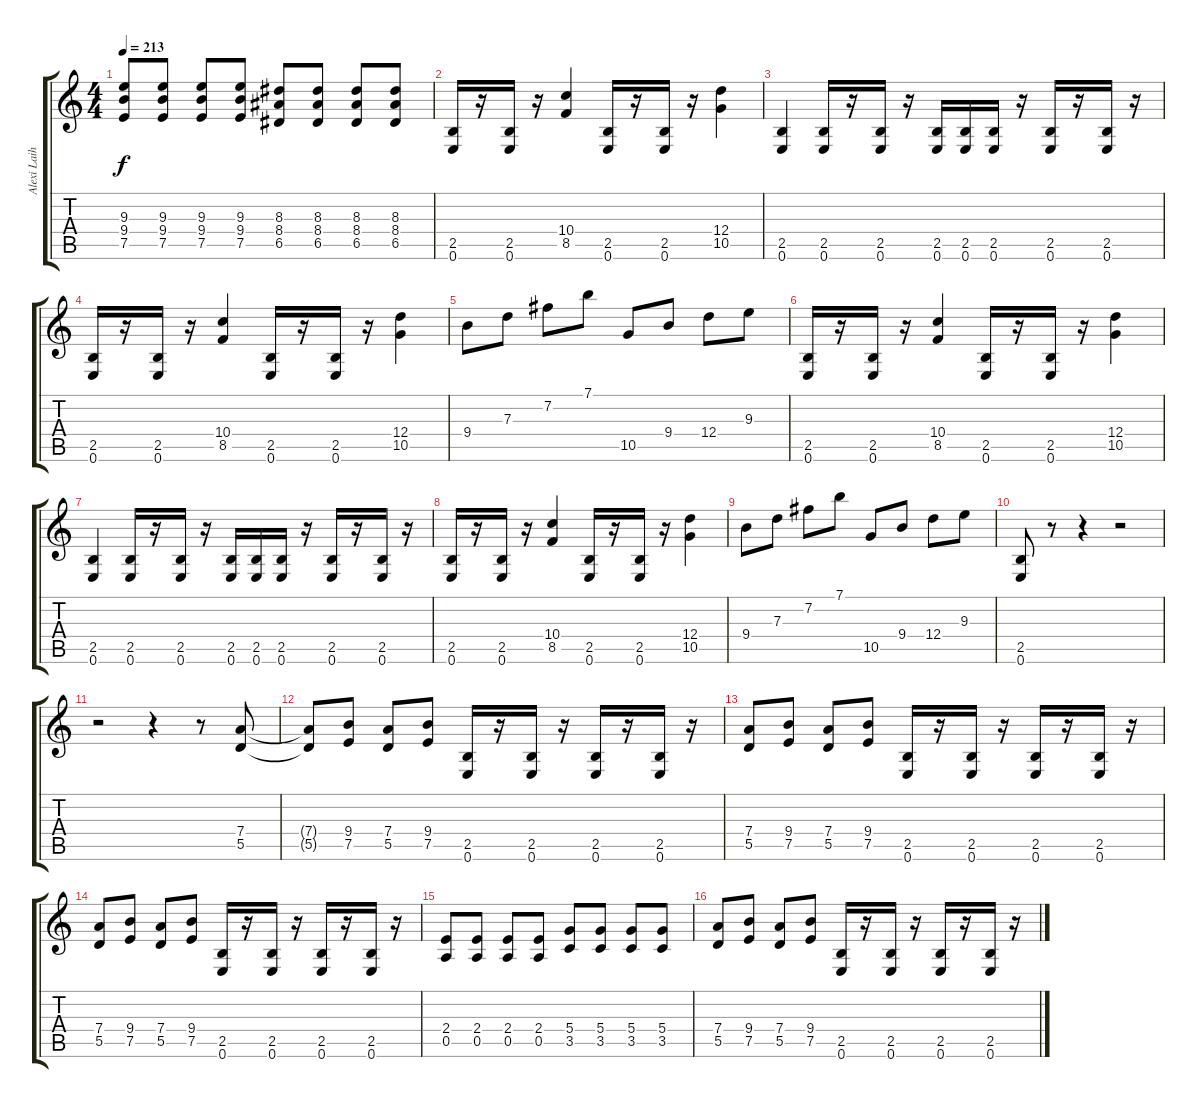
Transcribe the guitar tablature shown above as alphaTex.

\track ("Alexi Laiho" "Alexi Laih") {instrument distortionguitar}
\staff {score tabs}
\tuning (E4 B3 G3 D3 A2 E2) {hide}
\ts (4 4)
\tempo 213
\clef g2
\ks c
(9.3 9.4 7.5).8{dy f} (9.3 9.4 7.5).8 (9.3 9.4 7.5).8 (9.3 9.4 7.5).8 (8.3 8.4 6.5).8 (8.3 8.4 6.5).8 (8.3 8.4 6.5).8 (8.3 8.4 6.5).8 |
(2.5 0.6).16 r.16 (2.5 0.6).16 r.16 (10.4 8.5).4 (2.5 0.6).16 r.16 (2.5 0.6).16 r.16 (12.4 10.5).4 |
(2.5 0.6).4 (2.5 0.6).16 r.16 (2.5 0.6).16 r.16 (2.5 0.6).16 (2.5 0.6).16 (2.5 0.6).16 r.16 (2.5 0.6).16 r.16 (2.5 0.6).16 r.16 |
(2.5 0.6).16 r.16 (2.5 0.6).16 r.16 (10.4 8.5).4 (2.5 0.6).16 r.16 (2.5 0.6).16 r.16 (12.4 10.5).4 |
9.4.8 7.3.8 7.2.8 7.1.8 10.5.8 9.4.8 12.4.8 9.3.8 |
(2.5 0.6).16 r.16 (2.5 0.6).16 r.16 (10.4 8.5).4 (2.5 0.6).16 r.16 (2.5 0.6).16 r.16 (12.4 10.5).4 |
(2.5 0.6).4 (2.5 0.6).16 r.16 (2.5 0.6).16 r.16 (2.5 0.6).16 (2.5 0.6).16 (2.5 0.6).16 r.16 (2.5 0.6).16 r.16 (2.5 0.6).16 r.16 |
(2.5 0.6).16 r.16 (2.5 0.6).16 r.16 (10.4 8.5).4 (2.5 0.6).16 r.16 (2.5 0.6).16 r.16 (12.4 10.5).4 |
9.4.8 7.3.8 7.2.8 7.1.8 10.5.8 9.4.8 12.4.8 9.3.8 |
(2.5 0.6).8 r.8 r.4 r.2 |
r.2 r.4 r.8 (7.4 5.5).8 |
(7.4{t} 5.5{t}).8 (9.4 7.5).8 (7.4 5.5).8 (9.4 7.5).8 (2.5 0.6).16 r.16 (2.5 0.6).16 r.16 (2.5 0.6).16 r.16 (2.5 0.6).16 r.16 |
(7.4 5.5).8 (9.4 7.5).8 (7.4 5.5).8 (9.4 7.5).8 (2.5 0.6).16 r.16 (2.5 0.6).16 r.16 (2.5 0.6).16 r.16 (2.5 0.6).16 r.16 |
(7.4 5.5).8 (9.4 7.5).8 (7.4 5.5).8 (9.4 7.5).8 (2.5 0.6).16 r.16 (2.5 0.6).16 r.16 (2.5 0.6).16 r.16 (2.5 0.6).16 r.16 |
(2.4 0.5).8 (2.4 0.5).8 (2.4 0.5).8 (2.4 0.5).8 (5.4 3.5).8 (5.4 3.5).8 (5.4 3.5).8 (5.4 3.5).8 |
(7.4 5.5).8 (9.4 7.5).8 (7.4 5.5).8 (9.4 7.5).8 (2.5 0.6).16 r.16 (2.5 0.6).16 r.16 (2.5 0.6).16 r.16 (2.5 0.6).16 r.16
